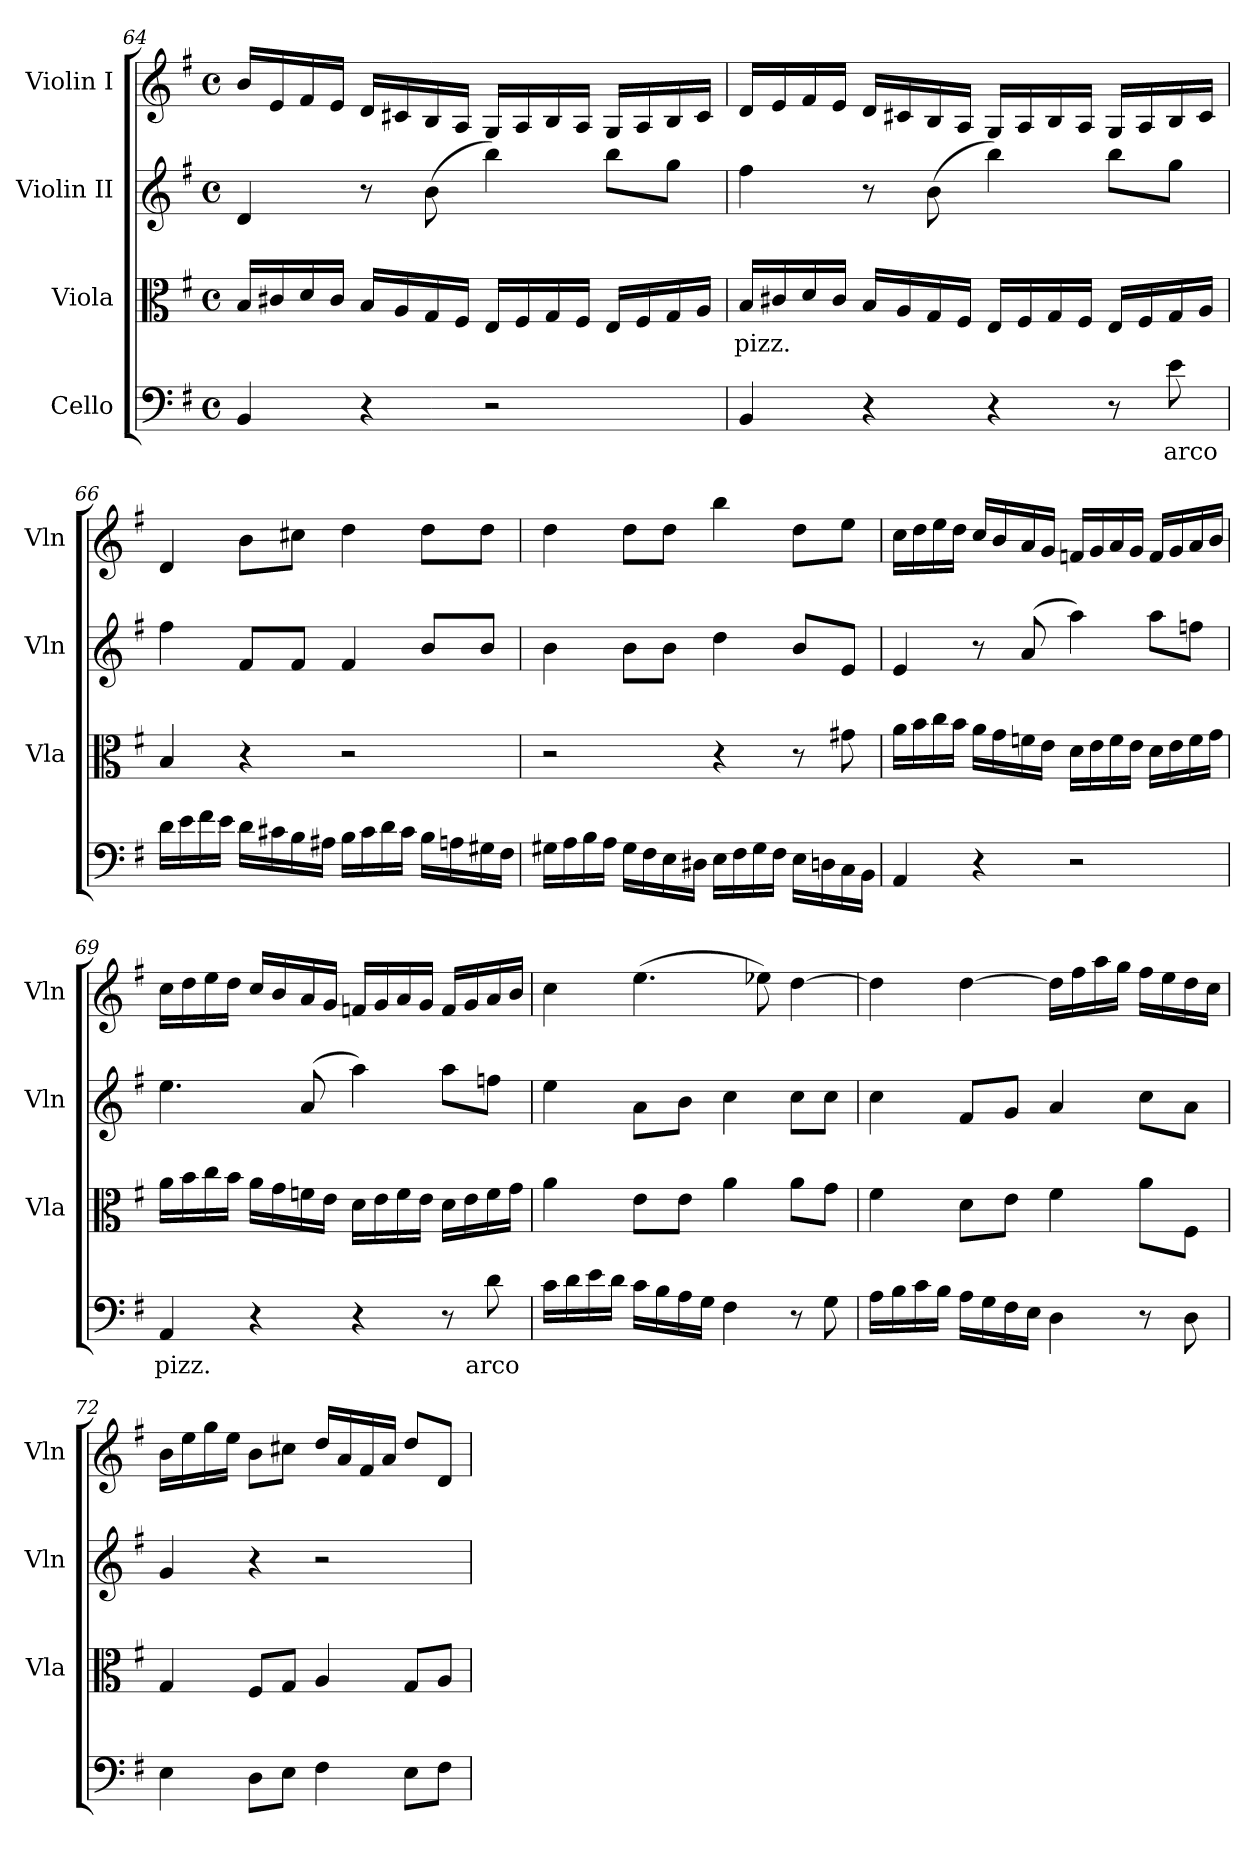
**kern	**text	**kern	**text	**kern	**kern
*part4	*part4	*part3	*part3	*part2	*part1
*staff4	*staff4	*staff3	*staff3	*staff2	*staff1
*I"Cello	*	*I"Viola	*	*I"Violin II	*I"Violin I
*	*	*I'Vla	*	*I'Vln	*I'Vln
!!LO:LB:g=z
*clefF4	*	*clefC3	*	*clefG2	*clefG2
*k[f#]	*	*k[f#]	*	*k[f#]	*k[f#]
*M4/4	*	*M4/4	*	*M4/4	*M4/4
*met(c)	*	*met(c)	*	*met(c)	*met(c)
=64	=64	=64	=64	=64	=64
4BB/	.	16B/LL	.	4d/	16b/LL
.	.	16c#X/	.	.	16e/
.	.	16d/	.	.	16f#/
.	.	16c#/JJ	.	.	16e/JJ
4r	.	16B/LL	.	8r	16d/LL
.	.	16A/	.	.	16c#X/
.	.	16G/	.	(>8b\	16B/
.	.	16F#/JJ	.	.	16A/JJ
2r	.	16E/LL	.	4bb\)	16G/LL
.	.	16F#/	.	.	16A/
.	.	16G/	.	.	16B/
.	.	16F#/JJ	.	.	16A/JJ
.	.	16E/LL	.	8bb\L	16G/LL
.	.	16F#/	.	.	16A/
.	.	16G/	.	8gg\J	16B/
.	.	16A/JJ	.	.	16c#/JJ
=65	=65	=65	=65	=65	=65
!	!	!	!LO:LY:b	!	!
4BB/	.	16B/LL	pizz.	4ff#\	16d/LL
.	.	16c#X/	.	.	16e/
.	.	16d/	.	.	16f#/
.	.	16c#/JJ	.	.	16e/JJ
4r	.	16B/LL	.	8r	16d/LL
.	.	16A/	.	.	16c#X/
.	.	16G/	.	(>8b\	16B/
.	.	16F#/JJ	.	.	16A/JJ
4r	.	16E/LL	.	4bb\)	16G/LL
.	.	16F#/	.	.	16A/
.	.	16G/	.	.	16B/
.	.	16F#/JJ	.	.	16A/JJ
8r	.	16E/LL	.	8bb\L	16G/LL
.	.	16F#/	.	.	16A/
!	!LO:LY:b	!	!	!	!
8e\	arco	16G/	.	8gg\J	16B/
.	.	16A/JJ	.	.	16c#/JJ
=66	=66	=66	=66	=66	=66
16d\LL	.	4B/	.	4ff#\	4d/
16e\	.	.	.	.	.
16f#\	.	.	.	.	.
16e\JJ	.	.	.	.	.
16d\LL	.	4r	.	8f#/L	8b\L
16c#X\	.	.	.	.	.
16B\	.	.	.	8f#/J	8cc#X\J
16A#X\JJ	.	.	.	.	.
16B\LL	.	2r	.	4f#/	4dd\
16c#\	.	.	.	.	.
16d\	.	.	.	.	.
16c#\JJ	.	.	.	.	.
16B\LL	.	.	.	8b/L	8dd\L
16An\	.	.	.	.	.
16G#X\	.	.	.	8b/J	8dd\J
16F#\JJ	.	.	.	.	.
=67	=67	=67	=67	=67	=67
16G#X\LL	.	2r	.	4b\	4dd\
16A\	.	.	.	.	.
16B\	.	.	.	.	.
16A\JJ	.	.	.	.	.
16G#\LL	.	.	.	8b\L	8dd\L
16F#\	.	.	.	.	.
16E\	.	.	.	8b\J	8dd\J
16D#X\JJ	.	.	.	.	.
16E\LL	.	4r	.	4dd\	4bb\
16F#\	.	.	.	.	.
16G#\	.	.	.	.	.
16F#\JJ	.	.	.	.	.
16E\LL	.	8r	.	8b/L	8dd\L
16Dn\	.	.	.	.	.
16C\	.	8g#X\	.	8e/J	8ee\J
16BB\JJ	.	.	.	.	.
!!LO:LB:g=z
=68	=68	=68	=68	=68	=68
4AA/	.	16a\LL	.	4e/	16cc\LL
.	.	16b\	.	.	16dd\
.	.	16cc\	.	.	16ee\
.	.	16b\JJ	.	.	16dd\JJ
4r	.	16a\LL	.	8r	16cc/LL
.	.	16g\	.	.	16b/
.	.	16fn\	.	(>8a/	16a/
.	.	16e\JJ	.	.	16g/JJ
2r	.	16d\LL	.	4aa\)	16fn/LL
.	.	16e\	.	.	16g/
.	.	16f\	.	.	16a/
.	.	16e\JJ	.	.	16g/JJ
.	.	16d\LL	.	8aa\L	16f/LL
.	.	16e\	.	.	16g/
.	.	16f\	.	8ffn\J	16a/
.	.	16g\JJ	.	.	16b/JJ
=69	=69	=69	=69	=69	=69
!	!LO:LY:b	!	!	!	!
4AA/	pizz.	16a\LL	.	4.ee\	16cc\LL
.	.	16b\	.	.	16dd\
.	.	16cc\	.	.	16ee\
.	.	16b\JJ	.	.	16dd\JJ
4r	.	16a\LL	.	.	16cc/LL
.	.	16g\	.	.	16b/
.	.	16fn\	.	(>8a/	16a/
.	.	16e\JJ	.	.	16g/JJ
4r	.	16d\LL	.	4aa\)	16fn/LL
.	.	16e\	.	.	16g/
.	.	16f\	.	.	16a/
.	.	16e\JJ	.	.	16g/JJ
8r	.	16d\LL	.	8aa\L	16f/LL
.	.	16e\	.	.	16g/
!	!LO:LY:b	!	!	!	!
8d\	arco	16f\	.	8ffn\J	16a/
.	.	16g\JJ	.	.	16b/JJ
=70	=70	=70	=70	=70	=70
16c\LL	.	4a\	.	4ee\	4cc\
16d\	.	.	.	.	.
16e\	.	.	.	.	.
16d\JJ	.	.	.	.	.
16c\LL	.	8e\L	.	8a\L	(>4.ee\
16B\	.	.	.	.	.
16A\	.	8e\J	.	8b\J	.
16G\JJ	.	.	.	.	.
4F#\	.	4a\	.	4cc\	.
.	.	.	.	.	8ee-X\)
8r	.	8a\L	.	8cc\L	[4dd\
8G\	.	8g\J	.	8cc\J	.
=71	=71	=71	=71	=71	=71
16A\LL	.	4f#\	.	4cc\	4dd\]
16B\	.	.	.	.	.
16c\	.	.	.	.	.
16B\JJ	.	.	.	.	.
16A\LL	.	8d\L	.	8f#/L	[4dd\
16G\	.	.	.	.	.
16F#\	.	8e\J	.	8g/J	.
16E\JJ	.	.	.	.	.
4D\	.	4f#\	.	4a/	16dd\LL]
.	.	.	.	.	16ff#\
.	.	.	.	.	16aa\
.	.	.	.	.	16gg\JJ
8r	.	8a\L	.	8cc\L	16ff#\LL
.	.	.	.	.	16ee\
8D\	.	8F#\J	.	8a\J	16dd\
.	.	.	.	.	16cc\JJ
=72	=72	=72	=72	=72	=72
4E\	.	4G/	.	4g/	16b\LL
.	.	.	.	.	16ee\
.	.	.	.	.	16gg\
.	.	.	.	.	16ee\JJ
8D\L	.	8F#/L	.	4r	8b\L
8E\J	.	8G/J	.	.	8cc#X\J
4F#\	.	4A/	.	2r	16dd/LL
.	.	.	.	.	16a/
.	.	.	.	.	16f#/
.	.	.	.	.	16a/JJ
8E\L	.	8G/L	.	.	8dd/L
8F#\J	.	8A/J	.	.	8d/J
=	=	=	=	=	=
*-	*-	*-	*-	*-	*-
